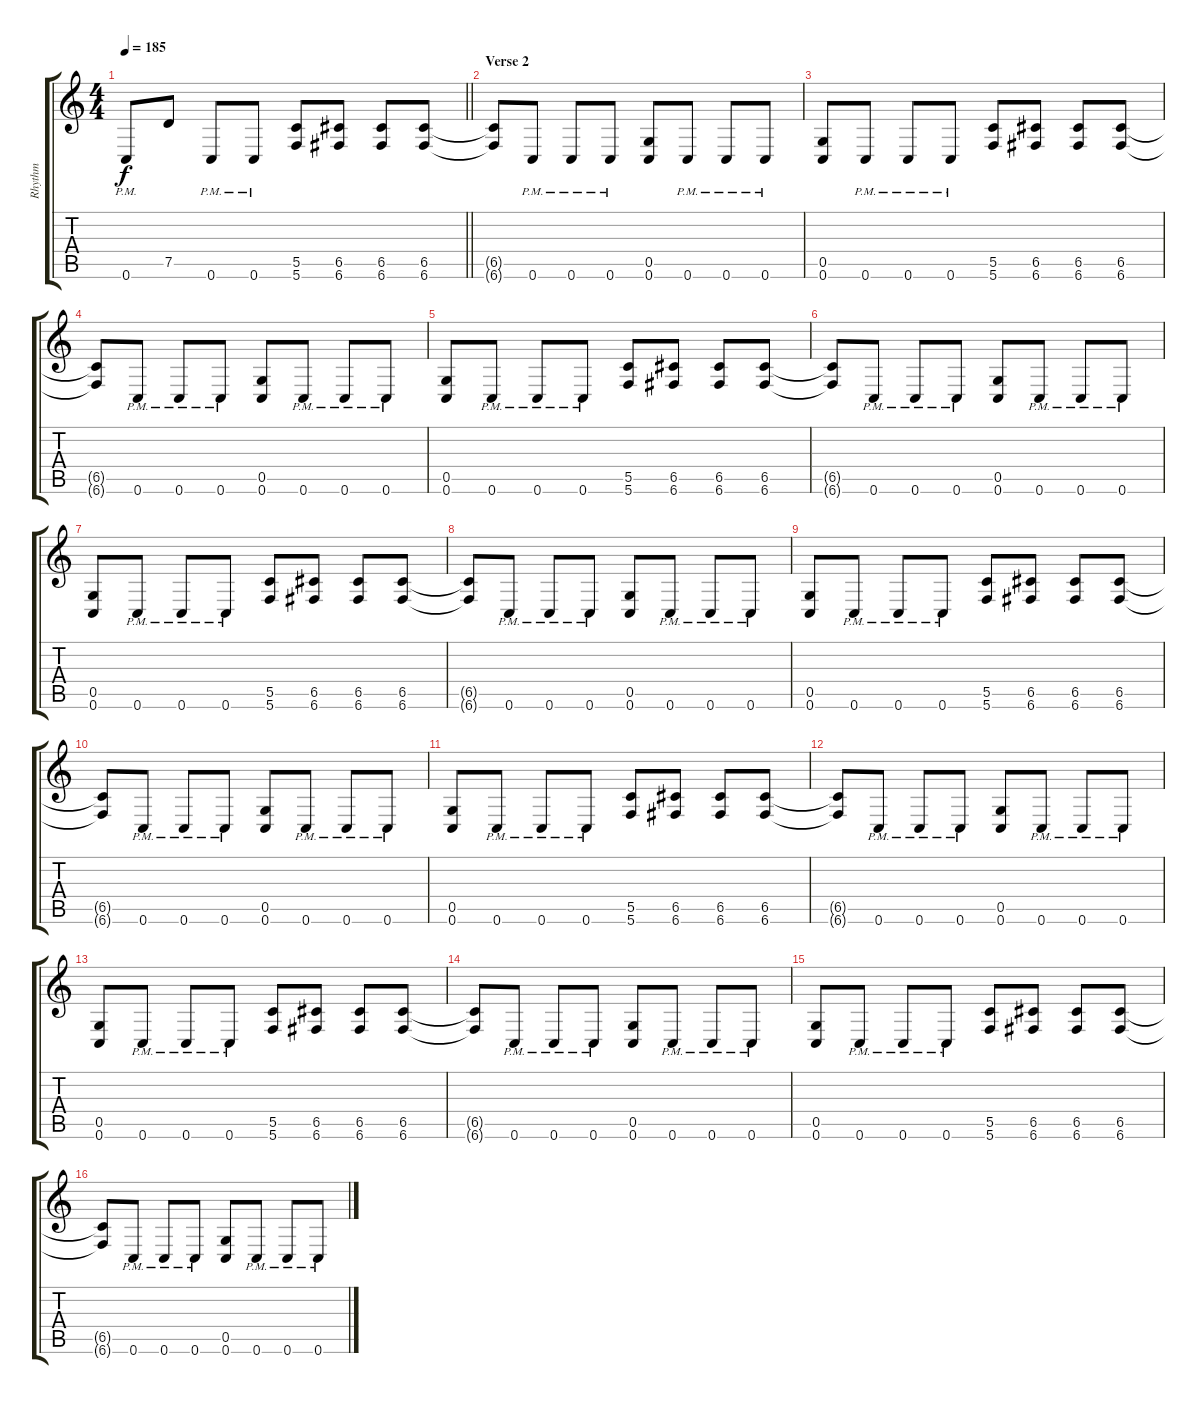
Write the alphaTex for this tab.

\track ("Rhythm" "Rhythm") {instrument distortionguitar}
\staff {score tabs}
\tuning (D4 A3 F3 C3 G2 C2) {hide}
\ts (4 4)
\tempo 185
\clef g2
\barLineRight lightlight
\ks c
0.6{pm}.8{dy f} 7.5.8 0.6{pm}.8 0.6{pm}.8 (5.5 5.6).8 (6.5 6.6).8 (6.5 6.6).8 (6.5 6.6).8 |
\section ("" "Verse 2")
(6.5{t} 6.6{t}).8 0.6{pm}.8 0.6{pm}.8 0.6{pm}.8 (0.5 0.6).8 0.6{pm}.8 0.6{pm}.8 0.6{pm}.8 |
(0.5 0.6).8 0.6{pm}.8 0.6{pm}.8 0.6{pm}.8 (5.5 5.6).8 (6.5 6.6).8 (6.5 6.6).8 (6.5 6.6).8 |
(6.5{t} 6.6{t}).8 0.6{pm}.8 0.6{pm}.8 0.6{pm}.8 (0.5 0.6).8 0.6{pm}.8 0.6{pm}.8 0.6{pm}.8 |
(0.5 0.6).8 0.6{pm}.8 0.6{pm}.8 0.6{pm}.8 (5.5 5.6).8 (6.5 6.6).8 (6.5 6.6).8 (6.5 6.6).8 |
(6.5{t} 6.6{t}).8 0.6{pm}.8 0.6{pm}.8 0.6{pm}.8 (0.5 0.6).8 0.6{pm}.8 0.6{pm}.8 0.6{pm}.8 |
(0.5 0.6).8 0.6{pm}.8 0.6{pm}.8 0.6{pm}.8 (5.5 5.6).8 (6.5 6.6).8 (6.5 6.6).8 (6.5 6.6).8 |
(6.5{t} 6.6{t}).8 0.6{pm}.8 0.6{pm}.8 0.6{pm}.8 (0.5 0.6).8 0.6{pm}.8 0.6{pm}.8 0.6{pm}.8 |
(0.5 0.6).8 0.6{pm}.8 0.6{pm}.8 0.6{pm}.8 (5.5 5.6).8 (6.5 6.6).8 (6.5 6.6).8 (6.5 6.6).8 |
(6.5{t} 6.6{t}).8 0.6{pm}.8 0.6{pm}.8 0.6{pm}.8 (0.5 0.6).8 0.6{pm}.8 0.6{pm}.8 0.6{pm}.8 |
(0.5 0.6).8 0.6{pm}.8 0.6{pm}.8 0.6{pm}.8 (5.5 5.6).8 (6.5 6.6).8 (6.5 6.6).8 (6.5 6.6).8 |
(6.5{t} 6.6{t}).8 0.6{pm}.8 0.6{pm}.8 0.6{pm}.8 (0.5 0.6).8 0.6{pm}.8 0.6{pm}.8 0.6{pm}.8 |
(0.5 0.6).8 0.6{pm}.8 0.6{pm}.8 0.6{pm}.8 (5.5 5.6).8 (6.5 6.6).8 (6.5 6.6).8 (6.5 6.6).8 |
(6.5{t} 6.6{t}).8 0.6{pm}.8 0.6{pm}.8 0.6{pm}.8 (0.5 0.6).8 0.6{pm}.8 0.6{pm}.8 0.6{pm}.8 |
(0.5 0.6).8 0.6{pm}.8 0.6{pm}.8 0.6{pm}.8 (5.5 5.6).8 (6.5 6.6).8 (6.5 6.6).8 (6.5 6.6).8 |
(6.5{t} 6.6{t}).8 0.6{pm}.8 0.6{pm}.8 0.6{pm}.8 (0.5 0.6).8 0.6{pm}.8 0.6{pm}.8 0.6{pm}.8
